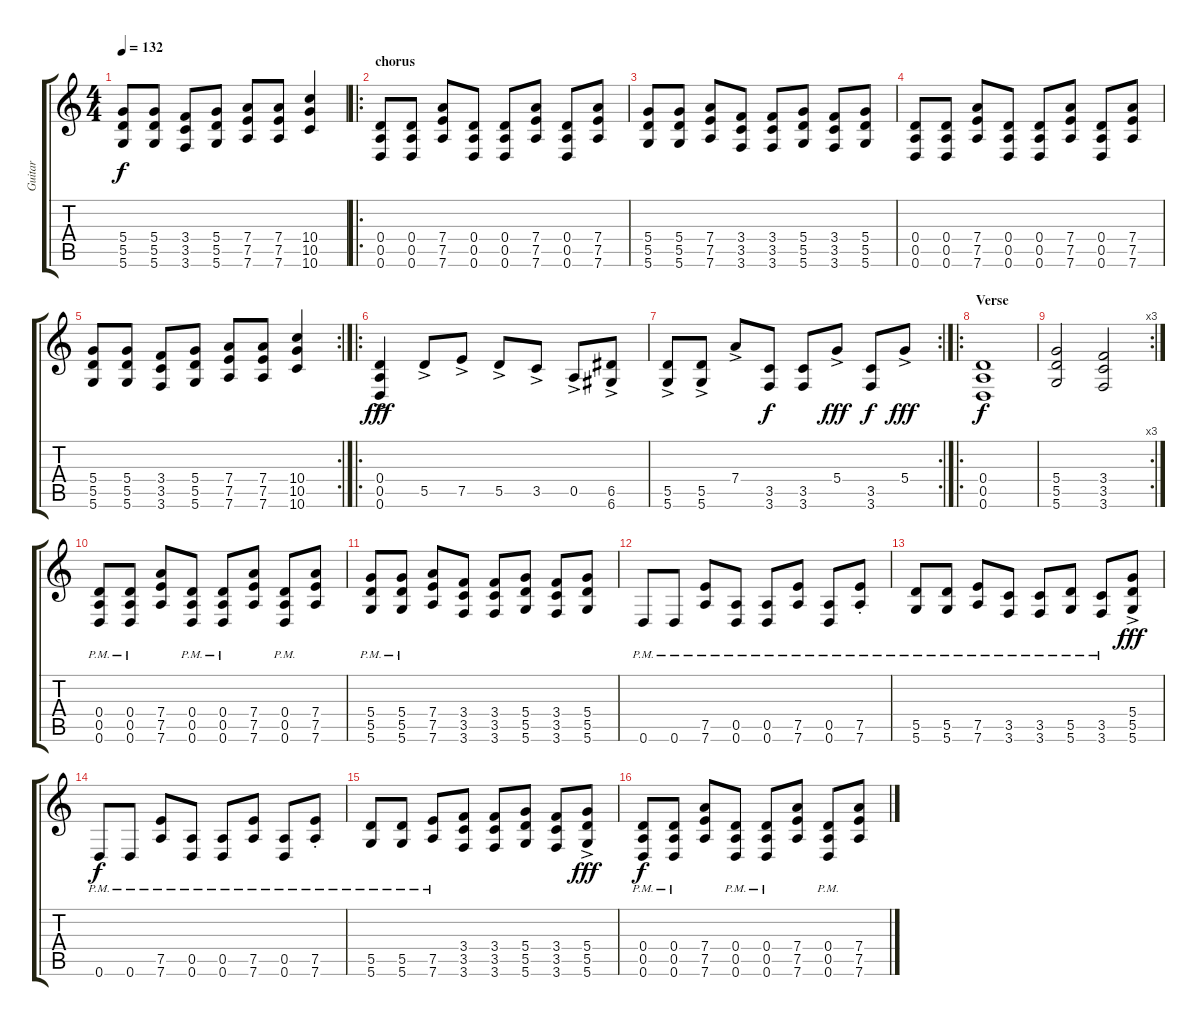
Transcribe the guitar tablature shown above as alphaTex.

\track ("Guitar" "Guitar") {instrument distortionguitar}
\staff {score tabs}
\tuning (E4 B3 G3 D3 A2 D2) {hide}
\ts (4 4)
\tempo 132
\clef g2
\ks c
(5.4 5.5 5.6).8{dy f} (5.4 5.5 5.6).8 (3.4 3.5 3.6).8 (5.4 5.5 5.6).8 (7.4 7.5 7.6).8 (7.4 7.5 7.6).8 (10.4 10.5 10.6).4 |
\ro
\section ("" "chorus")
(0.4 0.5 0.6).8 (0.4 0.5 0.6).8 (7.4 7.5 7.6).8 (0.4 0.5 0.6).8 (0.4 0.5 0.6).8 (7.4 7.5 7.6).8 (0.4 0.5 0.6).8 (7.4 7.5 7.6).8 |
(5.4 5.5 5.6).8 (5.4 5.5 5.6).8 (7.4 7.5 7.6).8 (3.4 3.5 3.6).8 (3.4 3.5 3.6).8 (5.4 5.5 5.6).8 (3.4 3.5 3.6).8 (5.4 5.5 5.6).8 |
(0.4 0.5 0.6).8 (0.4 0.5 0.6).8 (7.4 7.5 7.6).8 (0.4 0.5 0.6).8 (0.4 0.5 0.6).8 (7.4 7.5 7.6).8 (0.4 0.5 0.6).8 (7.4 7.5 7.6).8 |
\rc 2
(5.4 5.5 5.6).8 (5.4 5.5 5.6).8 (3.4 3.5 3.6).8 (5.4 5.5 5.6).8 (7.4 7.5 7.6).8 (7.4 7.5 7.6).8 (10.4 10.5 10.6).4 |
\ro
(0.4{ac} 0.5{ac} 0.6{ac}).4{dy fff} 5.5{ac}.8 7.5{ac}.8 5.5{ac}.8 3.5{ac}.8 0.5{ac}.8 (6.5{ac} 6.6{ac}).8 |
\rc 2
(5.5{ac} 5.6{ac}).8 (5.5{ac} 5.6{ac}).8 7.4{ac}.8 (3.5 3.6).8{dy f} (3.5 3.6).8 5.4{ac}.8{dy fff} (3.5 3.6).8{dy f} 5.4{ac}.8{dy fff} |
\ro
\section ("" "Verse")
(0.4 0.5 0.6).1{dy f} |
\rc 3
(5.4 5.5 5.6).2 (3.4 3.5 3.6).2 |
(0.4{pm} 0.5{pm} 0.6{pm}).8 (0.4{pm} 0.5{pm} 0.6{pm}).8 (7.4 7.5 7.6).8 (0.4{pm} 0.5{pm} 0.6{pm}).8 (0.4{pm} 0.5{pm} 0.6{pm}).8 (7.4 7.5 7.6).8 (0.4{pm} 0.5{pm} 0.6{pm}).8 (7.4 7.5 7.6).8 |
(5.4{pm} 5.5{pm} 5.6{pm}).8 (5.4{pm} 5.5{pm} 5.6{pm}).8 (7.4 7.5 7.6).8 (3.4 3.5 3.6).8 (3.4 3.5 3.6).8 (5.4 5.5 5.6).8 (3.4 3.5 3.6).8 (5.4 5.5 5.6).8 |
0.6{pm}.8 0.6{pm}.8 (7.5{pm} 7.6).8 (0.5{pm} 0.6{pm}).8 (0.5{pm} 0.6{pm}).8 (7.5{pm} 7.6{pm}).8 (0.5{pm} 0.6{pm}).8 (7.5{pm} 7.6{st}).8 |
(5.5{pm} 5.6{pm}).8 (5.5{pm} 5.6{pm}).8 (7.5{pm} 7.6{pm}).8 (3.5{pm} 3.6{pm}).8 (3.5{pm} 3.6{pm}).8 (5.5{pm} 5.6{pm}).8 (3.5{pm} 3.6{pm}).8 (5.4{ac} 5.5{ac} 5.6{ac}).8{dy fff} |
0.6{pm}.8{dy f} 0.6{pm}.8 (7.5{pm} 7.6).8 (0.5{pm} 0.6{pm}).8 (0.5{pm} 0.6{pm}).8 (7.5{pm} 7.6{pm}).8 (0.5{pm} 0.6{pm}).8 (7.5{pm} 7.6{st}).8 |
(5.5{pm} 5.6{pm}).8 (5.5{pm} 5.6{pm}).8 (7.5{pm} 7.6{pm}).8 (3.4 3.5 3.6).8 (3.4 3.5 3.6).8 (5.4 5.5 5.6).8 (3.4 3.5 3.6).8 (5.4 5.5{ac} 5.6).8{dy fff} |
(0.4{pm} 0.5{pm} 0.6{pm}).8{dy f} (0.4{pm} 0.5{pm} 0.6{pm}).8 (7.4 7.5 7.6).8 (0.4{pm} 0.5{pm} 0.6{pm}).8 (0.4{pm} 0.5{pm} 0.6{pm}).8 (7.4 7.5 7.6).8 (0.4{pm} 0.5{pm} 0.6{pm}).8 (7.4 7.5 7.6).8
